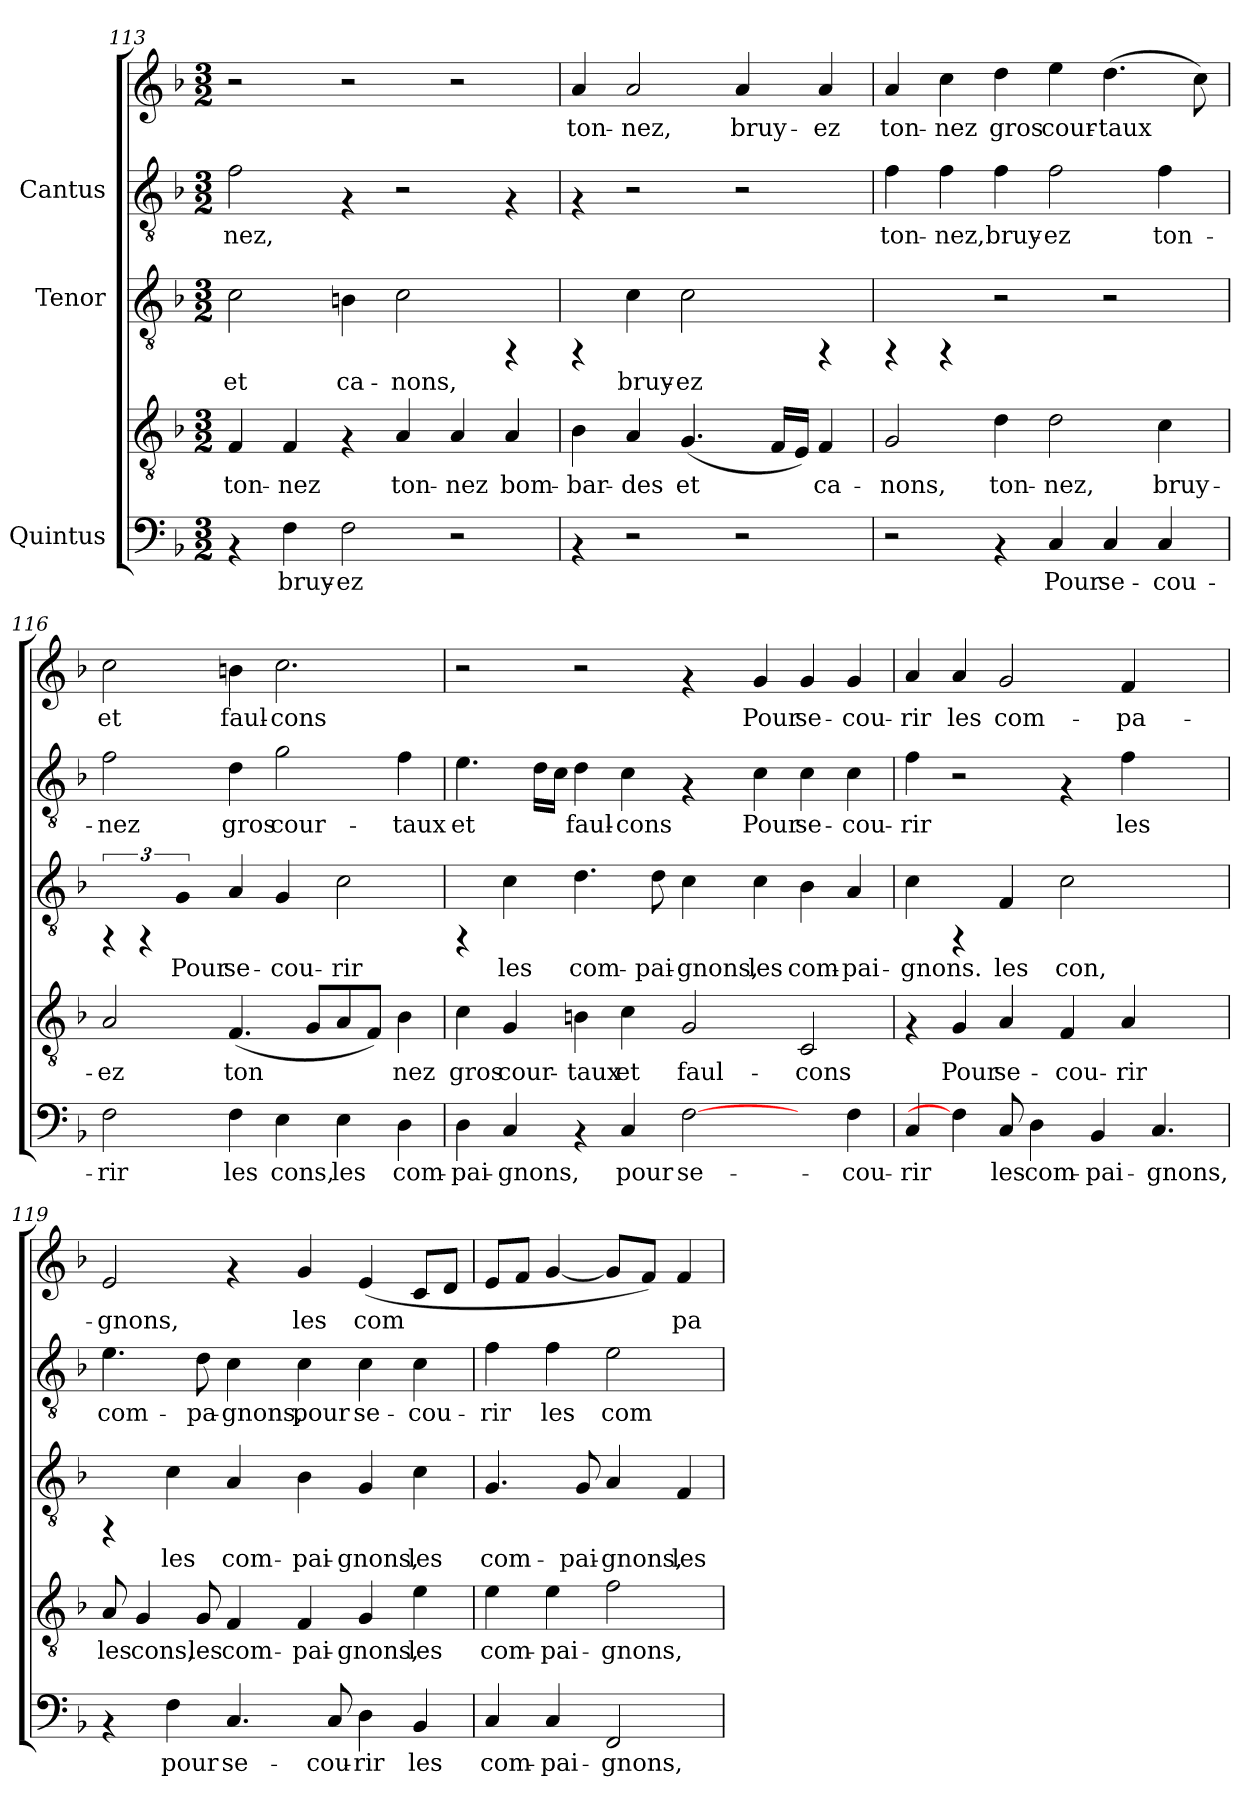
**kern	**text	**kern	**text	**kern	**text	**kern	**text	**kern	**text
*part3	*part3	*part3	*part3	*part2	*part2	*part1	*part1	*part1	*part1
*staff5	*staff5	*staff4	*staff4	*staff3	*staff3	*staff2	*staff2	*staff1	*staff1
*I"Quintus	*	*	*	*I"Tenor	*	*I"Cantus	*	*	*
!!LO:LB:g=z
*clefF4	*	*clefGv2	*	*clefGv2	*	*clefGv2	*	*clefG2	*
*k[b-]	*	*k[b-]	*	*k[b-]	*	*k[b-]	*	*k[b-]	*
*F:	*	*F:	*	*F:	*	*F:	*	*F:	*
*M3/2	*	*M3/2	*	*M3/2	*	*M3/2	*	*M3/2	*
=113	=113	=113	=113	=113	=113	=113	=113	=113	=113
!	!	!	!LO:LY:b:cj	!	!LO:LY:b:cj	!	!LO:LY:b:cj	!	!
4rAA	.	4F/	ton-	2c\	et	2f\	-nez,	2r	.
!	!LO:LY:b:cj	!	!LO:LY:b:cj	!	!	!	!	!	!
4F\	-bruy-	4F/	-nez	.	.	.	.	.	.
!	!LO:LY:b:cj	!	!	!	!LO:LY:b:cj	!	!	!	!
2F\	-ez	4rF	.	4Bn\	ca-	4rF	.	2r	.
!	!	!	!LO:LY:b:cj	!	!LO:LY:b:cj	!	!	!	!
.	.	4A/	ton-	2c\	-nons,	2r	.	.	.
!	!	!	!LO:LY:b:cj	!	!	!	!	!	!
2r	.	4A/	-nez	.	.	.	.	2r	.
!	!	!	!LO:LY:b:cj	!	!	!	!	!	!
.	.	4A/	bom-	4rFF	.	4rF	.	.	.
!!LO:PB:g=z
=114	=114	=114	=114	=114	=114	=114	=114	=114	=114
!	!	!	!LO:LY:b:cj	!	!	!	!	!	!LO:LY:b:cj
4rAA	.	4B-\	bar-	4rFF	.	4rF	.	4a/	ton-
!	!	!	!LO:LY:b:cj	!	!LO:LY:b:cj	!	!	!	!LO:LY:b:cj
2r	.	4A/	-des	4c\	bruy-	2r	.	2a/	-nez,
!	!	!	!LO:LY:b:cj	!	!LO:LY:b:cj	!	!	!	!
.	.	(<4.G/	et	2c\	-ez	.	.	.	.
!	!	!	!	!	!	!	!	!	!LO:LY:b:cj
2r	.	.	.	.	.	2r	.	4a/	bruy-
!	!	!	!LO:LY:b:cj	!	!	!	!	!	!
.	.	16F/L	.	.	.	.	.	.	.
!	!	!	!LO:LY:b:cj	!	!	!	!	!	!
.	.	16E/J)	.	.	.	.	.	.	.
!	!	!	!LO:LY:b:cj	!	!	!	!	!	!LO:LY:b:cj
.	.	4F/	ca-	4rFF	.	.	.	4a/	-ez
!!LO:LB:g=z
=115	=115	=115	=115	=115	=115	=115	=115	=115	=115
!	!	!	!LO:LY:b:cj	!	!	!	!LO:LY:b:cj	!	!LO:LY:b:cj
2r	.	2G/	-nons,	4rFF	.	4f\	ton-	4a/	ton-
!	!	!	!	!	!	!	!LO:LY:b:cj	!	!LO:LY:b:cj
.	.	.	.	4rFF	.	4f\	-nez,	4cc\	-nez
!	!	!	!LO:LY:b:cj	!	!	!	!LO:LY:b:cj	!	!LO:LY:b:cj
4rAA	.	4d\	ton-	2r	.	4f\	bruy-	4dd\	gros
!	!LO:LY:b:cj	!	!LO:LY:b:cj	!	!	!	!LO:LY:b:cj	!	!LO:LY:b:cj
4C/	-Pour	2d\	-nez,	.	.	2f\	-ez	4ee\	cour-
!	!LO:LY:b:cj	!	!	!	!	!	!	!	!LO:LY:b:cj
4C/	se-	.	.	2r	.	.	.	(>4.dd\	-taux
!	!LO:LY:b:cj	!	!LO:LY:b:cj	!	!	!	!LO:LY:b:cj	!	!
4C/	-cou-	4c\	bruy-	.	.	4f\	ton-	.	.
!	!	!	!	!	!	!	!	!	!LO:LY:b:cj
.	.	.	.	.	.	.	.	8cc\)	.
!!LO:PB:g=z
=116	=116	=116	=116	=116	=116	=116	=116	=116	=116
!	!LO:LY:b:cj	!	!LO:LY:b:cj	!LO:N:vis=4	!	!	!LO:LY:b:cj	!	!LO:LY:b:cj
2F\	rir	2A/	-ez	6rFF	.	2f\	nez	2cc\	-et
!	!	!	!	!LO:N:vis=4	!	!	!	!	!
.	.	.	.	6rFF	.	.	.	.	.
!	!	!	!	!LO:N:vis=4	!LO:LY:b:cj	!	!	!	!
.	.	.	.	6G/	Pour	.	.	.	.
!	!LO:LY:b:cj	!	!LO:LY:b:cj	!	!LO:LY:b:cj	!	!LO:LY:b:cj	!	!LO:LY:b:cj
4F\	les	(<4.F/	ton-	4A/	se-	4d\	gros	4bn\	faul-
*	*	*	*	*	*	*	*	*MM144	*
!	!LO:LY:b:cj	!	!	!	!LO:LY:b:cj	!	!LO:LY:b:cj	!	!LO:LY:b:cj
4E\	cons,	.	.	4G/	-cou-	2g\	cour-	2.cc\	-cons
!	!	!	!LO:LY:b:cj	!	!	!	!	!	!
.	.	8G/L	-	.	.	.	.	.	.
!	!LO:LY:b:cj	!	!LO:LY:b:cj	!	!LO:LY:b:cj	!	!	!	!
4E\	les	8A/	.	2c\	-rir	.	.	.	.
!	!	!	!LO:LY:b:cj	!	!	!	!	!	!
.	.	8F/J)	.	.	.	.	.	.	.
!	!LO:LY:b:cj	!	!LO:LY:b:cj	!	!	!	!LO:LY:b:cj	!	!
4D\	com-	4B-\	nez	.	.	4f\	-taux	.	.
=117	=117	=117	=117	=117	=117	=117	=117	=117	=117
!	!LO:LY:b:cj	!	!LO:LY:b:cj	!	!	!	!LO:LY:b:cj	!	!
4D\	pai-	4c\	-gros	4rFF	.	4.e\	-et	2r	.
!	!LO:LY:b:cj	!	!LO:LY:b:cj	!	!LO:LY:b:cj	!	!	!	!
4C/	-gnons,	4G/	cour-	4c\	les	.	.	.	.
!	!	!	!	!	!	!	!LO:LY:b:cj	!	!
.	.	.	.	.	.	16d\L	.	.	.
!	!	!	!	!	!	!	!LO:LY:b:cj	!	!
.	.	.	.	.	.	16c\J	.	.	.
!	!	!	!LO:LY:b:cj	!	!LO:LY:b:cj	!	!LO:LY:b:cj	!	!
4rAA	.	4Bn\	-taux	4.d\	com-	4d\	faul-	2r	.
!	!LO:LY:b:cj	!	!LO:LY:b:cj	!	!	!	!LO:LY:b:cj	!	!
4C/	pour	4c\	et	.	.	4c\	-cons	.	.
!	!	!	!	!	!LO:LY:b:cj	!	!	!	!
.	.	.	.	8d\	-pai-	.	.	.	.
!	!LO:LY:b:cj	!	!LO:LY:b:cj	!	!LO:LY:b:cj	!	!	!	!
[2F\	se-	2G/	faul-	4c\	-gnons,	4rF	.	4rf	.
!	!	!	!	!	!LO:LY:b:cj	!	!LO:LY:b:cj	!	!LO:LY:b:cj
.	.	.	.	4c\	les	4c\	Pour	4g/	Pour
!	!	!	!LO:LY:b:cj	!	!LO:LY:b:cj	!	!LO:LY:b:cj	!	!LO:LY:b:cj
4ryy	.	2C/	-cons	4B-\	com-	4c\	se-	4g/	se-
!	!LO:LY:b:cj	!	!	!	!LO:LY:b:cj	!	!LO:LY:b:cj	!	!LO:LY:b:cj
4F\	-cou-	.	.	4A/	-pai-	4c\	-cou-	4g/	-cou-
=118	=118	=118	=118	=118	=118	=118	=118	=118	=118
!	!LO:LY:b:cj	!	!	!	!LO:LY:b:cj	!	!LO:LY:b:cj	!	!LO:LY:b:cj
4C/	rir	4rF	.	4c\	-gnons.	4f\	-rir	4a/	-rir
!	!	!	!LO:LY:b:cj	!	!	!	!	!	!LO:LY:b:cj
4F\]	.	4G/	-Pour	4rFF	.	2r	.	4a/	les
!	!LO:LY:b:cj	!	!LO:LY:b:cj	!	!LO:LY:b:cj	!	!	!	!LO:LY:b:cj
8C/	les	4A/	se-	4F/	les	.	.	2g/	com-
!	!LO:LY:b:cj	!	!	!	!	!	!	!	!
4D\	com-	.	.	.	.	.	.	.	.
!	!	!	!LO:LY:b:cj	!	!LO:LY:b:cj	!	!	!	!
.	.	4F/	-cou-	2c\	con,	4rF	.	.	.
!	!LO:LY:b:cj	!	!	!	!	!	!	!	!
4BB-/	-pai-	.	.	.	.	.	.	.	.
!	!	!	!LO:LY:b:cj	!	!	!	!LO:LY:b:cj	!	!LO:LY:b:cj
.	.	4A/	-rir	.	.	4f\	les	4f/	-pa-
!	!LO:LY:b:cj	!	!	!	!	!	!	!	!
4.C/	-gnons,	.	.	.	.	.	.	.	.
.	.	4ryy	.	4ryy	.	4ryy	.	4ryy	.
!!LO:LB:g=z
=119	=119	=119	=119	=119	=119	=119	=119	=119	=119
!	!	!	!LO:LY:b:cj	!	!	!	!LO:LY:b:cj	!	!LO:LY:b:cj
4rAA	.	8A/	les	4rFF	.	4.e\	-com-	2e/	gnons,
!	!	!	!LO:LY:b:cj	!	!	!	!	!	!
.	.	4G/	cons,	.	.	.	.	.	.
!	!LO:LY:b:cj	!	!	!	!LO:LY:b:cj	!	!	!	!
4F\	pour	.	.	4c\	les	.	.	.	.
!	!	!	!LO:LY:b:cj	!	!	!	!LO:LY:b:cj	!	!
.	.	8G/	les	.	.	8d\	-pa-	.	.
!	!LO:LY:b:cj	!	!LO:LY:b:cj	!	!LO:LY:b:cj	!	!LO:LY:b:cj	!	!
4.C/	se-	4F/	com-	4A/	com-	4c\	-gnons,	4rf	.
!	!	!	!LO:LY:b:cj	!	!LO:LY:b:cj	!	!LO:LY:b:cj	!	!LO:LY:b:cj
.	.	4F/	-pai-	4B-\	-pai-	4c\	pour	4g/	les
!	!LO:LY:b:cj	!	!	!	!	!	!	!	!
8C/	-cou-	.	.	.	.	.	.	.	.
!	!LO:LY:b:cj	!	!LO:LY:b:cj	!	!LO:LY:b:cj	!	!LO:LY:b:cj	!	!LO:LY:b:cj
4D\	-rir	4G/	-gnons,	4G/	-gnons,	4c\	se-	(<4e/	com-
!	!LO:LY:b:cj	!	!LO:LY:b:cj	!	!LO:LY:b:cj	!	!LO:LY:b:cj	!	!LO:LY:b:cj
4BB-/	les	4e\	les	4c\	les	4c\	-cou-	8c/L	--
!	!	!	!	!	!	!	!	!	!LO:LY:b:cj
.	.	.	.	.	.	.	.	8d/J	--
=120	=120	=120	=120	=120	=120	=120	=120	=120	=120
!	!LO:LY:b:cj	!	!LO:LY:b:cj	!	!LO:LY:b:cj	!	!LO:LY:b:cj	!	!LO:LY:b:cj
4C/	com-	4e\	com-	4.G/	com-	4f\	-rir	8e/L	-
!	!	!	!	!	!	!	!	!	!LO:LY:b:cj
.	.	.	.	.	.	.	.	8f/J	.
!	!LO:LY:b:cj	!	!LO:LY:b:cj	!	!	!	!LO:LY:b:cj	!	!LO:LY:b:cj
4C/	-pai-	4e\	-pai-	.	.	4f\	les	[<4g/	.
!	!	!	!	!	!LO:LY:b:cj	!	!	!	!
.	.	.	.	8G/	-pai-	.	.	.	.
!	!LO:LY:b:cj	!	!LO:LY:b:cj	!	!LO:LY:b:cj	!	!LO:LY:b:cj	!	!LO:LY:b:cj
2FF/	-gnons,	2f\	-gnons,	4A/	-gnons,	2e\	com-	8g/L]	.
!	!	!	!	!	!	!	!	!	!LO:LY:b:cj
.	.	.	.	.	.	.	.	8f/J)	.
!	!	!	!	!	!LO:LY:b:cj	!	!	!	!LO:LY:b:cj
.	.	.	.	4F/	les	.	.	4f/	pa-
=	=	=	=	=	=	=	=	=	=
*-	*-	*-	*-	*-	*-	*-	*-	*-	*-
